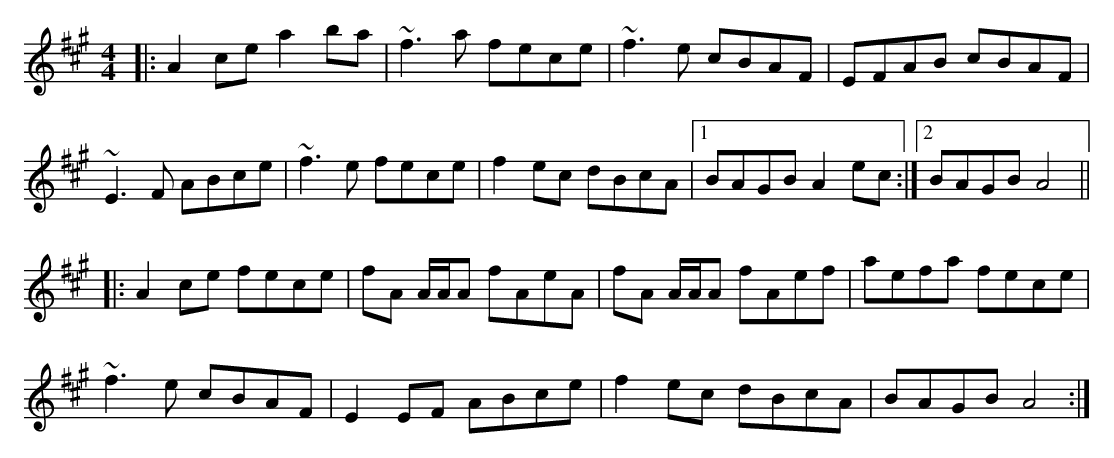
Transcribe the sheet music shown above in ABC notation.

X:1
M:4/4
K:A
|:A2 ce a2 ba|~f3 a fece|~f3 e cBAF|EFAB cBAF|
~E3 F ABce|~f3 e fece|f2 ec dBcA|1 BAGB A2 ec:|2 BAGB A4||
|:A2 ce fece|fA A/A/A fAeA|fA A/A/A fAef|aefa fece|
~f3 e cBAF|E2 EF ABce|f2 ec dBcA|BAGB A4:|
